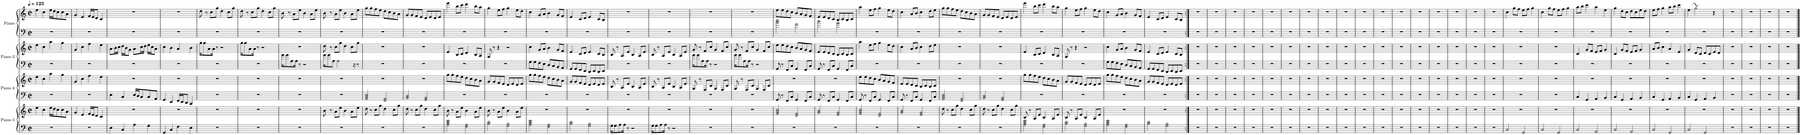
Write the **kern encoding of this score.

**kern	**kern	**kern	**kern	**kern	**kern	**kern	**kern
*part4	*part4	*part3	*part3	*part2	*part2	*part1	*part1
*staff8	*staff7	*staff6	*staff5	*staff4	*staff3	*staff2	*staff1
*I"Piano 3	*	*I"Piano 4	*	*I"Piano 2	*	*I"Piano	*
*I'Pno. 3	*	*I'Pno. 4	*	*I'Pno. 2	*	*I'Pno.	*
*clefF4	*clefG2	*clefF4	*clefG2	*clefF4	*clefG2	*clefF4	*clefG2
*k[]	*k[]	*k[]	*k[]	*k[]	*k[]	*k[]	*k[]
*M2/2	*M2/2	*M2/2	*M2/2	*M2/2	*M2/2	*M2/2	*M2/2
*met(c|)	*met(c|)	*met(c|)	*met(c|)	*met(c|)	*met(c|)	*met(c|)	*met(c|)
*MM123	*MM123	*MM123	*MM123	*MM123	*MM123	*MM123	*MM123
=1	=1	=1	=1	=1	=1	=1	=1
1r	4ee\	1r	4ee\	1r	4ee\	1r	4ee\
.	4cc\	.	4cc\	.	4cc\	.	4cc\
.	16ee\LL	.	4aa\	.	4aa\	.	16ee\LL
.	16dd\J	.	.	.	.	.	16dd\J
.	8cc\	.	.	.	.	.	8cc\
.	8cc\	.	4gg\	.	4gg\	.	8cc\
.	8a\J	.	.	.	.	.	8a\J
=2	=2	=2	=2	=2	=2	=2	=2
1r	4g/	1r	4g/	1r	4g/	1r	4g/
.	4e/	.	4cc\	.	4cc\	.	4e/
.	16f/LL	.	4ff\	.	4ff\	.	16f/LL
.	16e/J	.	.	.	.	.	16e/J
.	8d/J	.	.	.	.	.	8d/J
.	4c/	.	4ee\	.	4ee\	.	4c/
=3	=3	=3	=3	=3	=3	=3	=3
4E\	1r	4E\	1r	1r	8a\L	1r	1r
.	.	.	.	.	16b\L	.	.
.	.	.	.	.	16cc\JJ	.	.
4C/	.	4C/	.	.	16dd\LL	.	.
.	.	.	.	.	16b\J	.	.
.	.	.	.	.	8g\J	.	.
4A\	.	16E/LL	.	.	8a\L	.	.
.	.	16D/J	.	.	.	.	.
.	.	8C/	.	.	16cc\L	.	.
.	.	.	.	.	16dd\JJ	.	.
4G\	.	8C/	.	.	16ee\LL	.	.
.	.	.	.	.	16cc\J	.	.
.	.	8AA/J	.	.	8a\J	.	.
=4	=4	=4	=4	=4	=4	=4	=4
4GG/	1r	4GG/	1r	1r	4cc\	1r	1r
4C/	.	4EE/	.	.	4b\	.	.
4F\	.	16FF/LL	.	.	4a/	.	.
.	.	16EE/J	.	.	.	.	.
.	.	8DD/J	.	.	.	.	.
4E\	.	4CC/	.	.	4b\	.	.
=5	=5	=5	=5	=5	=5	=5	=5
1r	1r	1r	1r	1r	16gg\KL	1r	8dd\
.	.	.	.	.	8gg\	.	.
.	.	.	.	.	.	.	8r
.	.	.	.	.	8a\	.	.
.	.	.	.	.	.	.	8cc\L
.	.	.	.	.	16a\Jk	.	.
.	.	.	.	.	8r	.	8gg\J
.	.	.	.	.	2r	.	4dd\
.	.	.	.	.	.	.	8cc\L
.	.	.	.	.	.	.	8gg\J
=6	=6	=6	=6	=6	=6	=6	=6
1r	1r	1r	1r	1r	16gg\KL	1r	8dd\
.	.	.	.	.	8gg\	.	.
.	.	.	.	.	.	.	8r
.	.	.	.	.	8a\	.	.
.	.	.	.	.	.	.	8cc\L
.	.	.	.	.	16a\Jk	.	.
.	.	.	.	.	8r	.	8gg\J
.	.	.	.	.	2r	.	4dd\
.	.	.	.	.	.	.	8cc\L
.	.	.	.	.	.	.	8gg\J
=7	=7	=7	=7	=7	=7	=7	=7
1r	1r	1r	1r	16g\KL	1r	1r	8b\
.	.	.	.	8g\	.	.	.
.	.	.	.	.	.	.	8r
.	.	.	.	8A\	.	.	.
.	.	.	.	.	.	.	8a\L
.	.	.	.	16A\Jk	.	.	.
.	.	.	.	8r	.	.	8ee\J
.	.	.	.	2r	.	.	4b\
.	.	.	.	.	.	.	8a\L
.	.	.	.	.	.	.	8ee\J
=8	=8	=8	=8	=8	=8	=8	=8
1r	8b\	1r	1r	16g\KL	8dd\	1r	8b\
.	.	.	.	8g\	.	.	.
.	8r	.	.	.	8r	.	8r
.	.	.	.	8A\J	.	.	.
.	8a\L	.	.	.	8cc\L	.	8a\L
.	.	.	.	2A\	.	.	.
.	8ee\J	.	.	.	8gg\J	.	8ee\J
.	4b\	.	.	.	4dd\	.	4b\
.	8a\L	.	.	.	8cc\L	.	8a\L
.	.	.	.	16r	.	.	.
.	8ee\J	.	.	8r	8gg\J	.	8ee\J
=9	=9	=9	=9	=9	=9	=9	=9
1r	8dd\	2AA/ 2C/ 2E/	1r	1r	1r	1r	8gg\L
.	8r	.	.	.	.	.	8gg\
.	8cc\L	.	.	.	.	.	8ff\
.	8gg\J	.	.	.	.	.	8ee\J
.	4dd\	2FF/ 2AA/	.	.	.	.	8dd\L
.	.	.	.	.	.	.	8cc\
.	8cc\L	.	.	.	.	.	8b\
.	8gg\J	.	.	.	.	.	8a\J
=10	=10	=10	=10	=10	=10	=10	=10
1r	8dd\	2BB/ 2D/	1r	1r	1r	1r	8g/L
.	8r	.	.	.	.	.	8g/
.	8cc\L	.	.	.	.	.	8f/
.	8gg\J	.	.	.	.	.	8e/J
.	4dd\	2GG/ 2BB/	.	.	.	.	8d/L
.	.	.	.	.	.	.	8e/
.	8cc\L	.	.	.	.	.	8d/
.	8gg\J	.	.	.	.	.	8e/J
=11	=11	=11	=11	=11	=11	=11	=11
2A\ 2c\ 2e\	8b\	1r	8gg\L	1r	4e/	1r	4eee\
.	8r	.	8gg\	.	.	.	.
.	8a\L	.	8ff\	.	8B/L	.	8bb\L
.	8ee\J	.	8ee\J	.	8c/J	.	8ccc\J
2F\ 2A\	4b\	.	8dd\L	.	4d/	.	4ddd\
.	.	.	8cc\	.	.	.	.
.	8a\L	.	8b\	.	8B/L	.	8bb\L
.	8ee\J	.	8a\J	.	8A/J	.	8aa\J
=12	=12	=12	=12	=12	=12	=12	=12
2B\ 2d\	8b\	1r	8g/L	1r	8G/	1r	4gg\
.	8r	.	8g/	.	8r	.	.
.	8a\L	.	8f/	.	4r	.	8ee\L
.	8ee\J	.	8e/J	.	.	.	8ff\J
2G\ 2B\	4b\	.	8d/L	.	2r	.	4gg\
.	.	.	8e/	.	.	.	.
.	8a\L	.	8d/	.	.	.	8ee\L
.	8ee\J	.	8e/J	.	.	.	8dd\J
=13	=13	=13	=13	=13	=13	=13	=13
2A\ 2c\ 2e\	1r	1r	8gg\L	8G\L	4cc\	1r	4cc\
.	.	.	8gg\	8G\	.	.	.
.	.	.	8ff\	8F\	8g/L	.	8g/L
.	.	.	8ee\J	8E\J	8a/J	.	8a/J
2F\ 2A\	.	.	8dd\L	8D/L	4b\	.	4b\
.	.	.	8cc\	8C/	.	.	.
.	.	.	8b\	8BB/	8g/L	.	8g/L
.	.	.	8a\J	8AA/J	8f/J	.	8f/J
=14	=14	=14	=14	=14	=14	=14	=14
2B\ 2d\	1r	1r	8g/L	8GG/L	4e/	1r	4e/
.	.	.	8g/	8GG/	.	.	.
.	.	.	8f/	8FF/	8c/L	.	8c/L
.	.	.	8e/J	8EE/J	8d/J	.	8d/J
2G\ 2B\	.	.	8d/L	8DD/L	4e/	.	4e/
.	.	.	8e/	8EE/	.	.	.
.	.	.	8d/	8DD/	8c/L	.	8c/L
.	.	.	8e/J	8EE/J	8B/J	.	8B/J
=15	=15	=15	=15	=15	=15	=15	=15
16G\KL	1r	1r	8B/	1r	8B/	1r	1r
8G\	.	.	.	.	.	.	.
.	.	.	8r	.	8r	.	.
8A\	.	.	.	.	.	.	.
.	.	.	8A/L	.	8A/L	.	.
16A\Jk	.	.	.	.	.	.	.
8r	.	.	8e/J	.	8e/J	.	.
2r	.	.	4B/	.	4B/	.	.
.	.	.	8A/L	.	8A/L	.	.
.	.	.	8e/J	.	8e/J	.	.
=16	=16	=16	=16	=16	=16	=16	=16
16G\KL	1r	1r	8B/	1r	8B/	1r	1r
8G\	.	.	.	.	.	.	.
.	.	.	8r	.	8r	.	.
8A\	.	.	.	.	.	.	.
.	.	.	8A/L	.	8A/L	.	.
16A\Jk	.	.	.	.	.	.	.
8r	.	.	8e/J	.	8e/J	.	.
2r	.	.	4B/	.	4B/	.	.
.	.	.	8A/L	.	8A/L	.	.
.	.	.	8e/J	.	8e/J	.	.
=17	=17	=17	=17	=17	=17	=17	=17
1r	1r	1r	8G/	16g\KL	8g/	1r	1r
.	.	.	.	8g\	.	.	.
.	.	.	8r	.	8r	.	.
.	.	.	.	8A\	.	.	.
.	.	.	8F/L	.	8f/L	.	.
.	.	.	.	16A\Jk	.	.	.
.	.	.	8c/J	8r	8cc/J	.	.
.	.	.	4G/	2r	4g/	.	.
.	.	.	8F/L	.	8f/L	.	.
.	.	.	8c/J	.	8cc/J	.	.
=18	=18	=18	=18	=18	=18	=18	=18
1r	1r	1r	8G/	16g\KL	8g/	1r	1r
.	.	.	.	8g\	.	.	.
.	.	.	8r	.	8r	.	.
.	.	.	.	8A\	.	.	.
.	.	.	8F/L	.	8f/L	.	.
.	.	.	.	16A\Jk	.	.	.
.	.	.	8c/J	8r	8cc/J	.	.
.	.	.	4G/	2r	4g/	.	.
.	.	.	8F/L	.	8f/L	.	.
.	.	.	8c/J	.	8cc/J	.	.
=19	=19	=19	=19	=19	=19	=19	=19
1r	2f/ 2a/ 2cc/	8GG/	1r	8GG/	8ee\L	2a\ 2cc\	8ee\L
.	.	8r	.	8r	8ee\	.	8ee\
.	.	8FF/L	.	8FF/L	8dd\	.	8dd\
.	.	8C/J	.	8C/J	8cc\J	.	8cc\J
.	2d/ 2f/	4GG/	.	4GG/	8b/L	2f\	8b/L
.	.	.	.	.	8a/	.	8a/
.	.	8FF/L	.	8FF/L	8g/	.	8g/
.	.	8C/J	.	8C/J	8f/J	.	8f/J
=20	=20	=20	=20	=20	=20	=20	=20
1r	2g/ 2b/	8GG/	1r	8GG/	8e/L	2b\	8e/L
.	.	8r	.	8r	8e/	.	8e/
.	.	8FF/L	.	8FF/L	8d/	.	8d/
.	.	8C/J	.	8C/J	8c/J	.	8c/J
.	2e/ 2g/	4GG/	.	4GG/	8B/L	2g\	8B/L
.	.	.	.	.	8c/	.	8c/
.	.	8FF/L	.	8FF/L	8B/	.	8B/
.	.	8C/J	.	8C/J	8c/J	.	8c/J
=21	=21	=21	=21	=21	=21	=21	=21
1r	2f/ 2a/ 2cc/	8GG/	8ee\L	1r	4aa\	1r	4aa\
.	.	8r	8ee\	.	.	.	.
.	.	8FF/L	8dd\	.	8ee\L	.	8ee\L
.	.	8C/J	8cc\J	.	8ff\J	.	8ff\J
.	2d/ 2f/	4GG/	8b/L	.	4gg\	.	4gg\
.	.	.	8a/	.	.	.	.
.	.	8FF/L	8g/	.	8ee\L	.	8ee\L
.	.	8C/J	8f/J	.	8dd\J	.	8dd\J
=22	=22	=22	=22	=22	=22	=22	=22
1r	2g/ 2b/	8GG/	8e/L	1r	4cc\	1r	4cc\
.	.	8r	8e/	.	.	.	.
.	.	8FF/L	8d/	.	8a/L	.	8a/L
.	.	8C/J	8c/J	.	8b/J	.	8b/J
.	2e/ 2g/	4GG/	8B/L	.	4cc\	.	4cc\
.	.	.	8c/	.	.	.	.
.	.	8FF/L	8B/	.	8dd\L	.	8dd\L
.	.	8C/J	8c/J	.	8ee\J	.	8ee\J
=23	=23	=23	=23	=23	=23	=23	=23
1r	8dd\	2AA/ 2C/ 2E/	1r	1r	1r	1r	8gg\L
.	8r	.	.	.	.	.	8gg\
.	8cc\L	.	.	.	.	.	8ff\
.	8gg\J	.	.	.	.	.	8ee\J
.	4dd\	2FF/ 2AA/	.	.	.	.	8dd\L
.	.	.	.	.	.	.	8cc\
.	8cc\L	.	.	.	.	.	8b\
.	8gg\J	.	.	.	.	.	8a\J
=24	=24	=24	=24	=24	=24	=24	=24
1r	8dd\	2BB/ 2D/	1r	1r	1r	1r	8g/L
.	8r	.	.	.	.	.	8g/
.	8cc\L	.	.	.	.	.	8f/
.	8gg\J	.	.	.	.	.	8e/J
.	4dd\	2GG/ 2BB/	.	.	.	.	8d/L
.	.	.	.	.	.	.	8e/
.	8cc\L	.	.	.	.	.	8d/
.	8gg\J	.	.	.	.	.	8e/J
=25	=25	=25	=25	=25	=25	=25	=25
2A\ 2c\ 2e\	8B/	1r	8gg\L	1r	4e/	1r	4eee\
.	8r	.	8gg\	.	.	.	.
.	8A/L	.	8ff\	.	8B/L	.	8bb\L
.	8e/J	.	8ee\J	.	8c/J	.	8ccc\J
2F\ 2A\	4B/	.	8dd\L	.	4d/	.	4ddd\
.	.	.	8cc\	.	.	.	.
.	8A/L	.	8b\	.	8B/L	.	8bb\L
.	8e/J	.	8a\J	.	8A/J	.	8aa\J
=26	=26	=26	=26	=26	=26	=26	=26
2B\ 2d\	8B/	1r	8g/L	1r	8G/	1r	4gg\
.	8r	.	8g/	.	8r	.	.
.	8A/L	.	8f/	.	4r	.	8ee\L
.	8e/J	.	8e/J	.	.	.	8ff\J
2G\ 2B\	4B/	.	8d/L	.	2r	.	4gg\
.	.	.	8e/	.	.	.	.
.	8A/L	.	8d/	.	.	.	8ee\L
.	8e/J	.	8e/J	.	.	.	8dd\J
=27	=27	=27	=27	=27	=27	=27	=27
2A\ 2c\ 2e\	1r	1r	8gg\L	8G\L	4cc\	1r	4cc\
.	.	.	8gg\	8G\	.	.	.
.	.	.	8ff\	8F\	8g/L	.	8g/L
.	.	.	8ee\J	8E\J	8a/J	.	8a/J
2F\ 2A\	.	.	8dd\L	8D/L	4b\	.	4b\
.	.	.	8cc\	8C/	.	.	.
.	.	.	8b\	8BB/	8g/L	.	8g/L
.	.	.	8a\J	8AA/J	8f/J	.	8f/J
=28	=28	=28	=28	=28	=28	=28	=28
2B\ 2d\	1r	1r	8g/L	8GG/L	4e/	1r	4e/
.	.	.	8g/	8GG/	.	.	.
.	.	.	8f/	8FF/	8c/L	.	8c/L
.	.	.	8e/J	8EE/J	8d/J	.	8d/J
2G\ 2B\	.	.	8d/L	8DD/L	4e/	.	4e/
.	.	.	8e/	8EE/	.	.	.
.	.	.	8d/	8DD/	8c/L	.	8c/L
.	.	.	8e/J	8EE/J	8B/J	.	8B/J
=29:|!	=29:|!	=29:|!	=29:|!	=29:|!	=29:|!	=29:|!	=29:|!
1r	1r	1r	1r	1r	1r	1r	1r
=30	=30	=30	=30	=30	=30	=30	=30
1r	1r	1r	1r	1r	1r	1r	1r
=31	=31	=31	=31	=31	=31	=31	=31
1r	1r	1r	1r	1r	1r	1r	1r
=32	=32	=32	=32	=32	=32	=32	=32
1r	1r	1r	1r	1r	1r	1r	1r
=33	=33	=33	=33	=33	=33	=33	=33
1r	1r	1r	1r	1r	1r	1r	1r
=34	=34	=34	=34	=34	=34	=34	=34
1r	1r	1r	1r	1r	1r	1r	1r
=35	=35	=35	=35	=35	=35	=35	=35
1r	1r	1r	1r	1r	1r	1r	1r
=36	=36	=36	=36	=36	=36	=36	=36
1r	1r	1r	1r	1r	1r	1r	1r
=37	=37	=37	=37	=37	=37	=37	=37
1r	1r	1r	1r	1r	1r	1r	1r
=38	=38	=38	=38	=38	=38	=38	=38
1r	1r	1r	1r	1r	1r	1r	1r
=39	=39	=39	=39	=39	=39	=39	=39
1r	1r	1r	1r	1r	1r	1r	1r
=40	=40	=40	=40	=40	=40	=40	=40
1r	1r	1r	1r	1r	1r	1r	1r
=41	=41	=41	=41	=41	=41	=41	=41
1r	1r	1r	1r	1r	1r	1r	1r
=42	=42	=42	=42	=42	=42	=42	=42
1r	1r	1r	1r	1r	1r	1r	1r
=43	=43	=43	=43	=43	=43	=43	=43
1r	1r	1r	1r	1r	1r	1r	1r
=44	=44	=44	=44	=44	=44	=44	=44
1r	1r	1r	1r	1r	1r	1r	1r
=45	=45	=45	=45	=45	=45	=45	=45
1r	1r	1r	1r	1r	1r	1r	1r
=46	=46	=46	=46	=46	=46	=46	=46
2C/	1r	1r	1r	1r	1r	1r	4cc\
.	.	.	.	.	.	.	8gg\L
.	.	.	.	.	.	.	8ff\J
2GG/	.	.	.	.	.	.	8ee\L
.	.	.	.	.	.	.	8ff\J
.	.	.	.	.	.	.	4gg\
=47	=47	=47	=47	=47	=47	=47	=47
2C/	1r	1r	1r	1r	1r	1r	4cc\
.	.	.	.	.	.	.	8gg\L
.	.	.	.	.	.	.	8ff\J
2GG/	.	.	.	.	.	.	8ee\L
.	.	.	.	.	.	.	8ff\J
.	.	.	.	.	.	.	4gg\
=48	=48	=48	=48	=48	=48	=48	=48
2C/	1r	4C/	1r	1r	4c/	1r	8aa\L
.	.	.	.	.	.	.	8bb\J
.	.	4GG/	.	.	8g/L	.	4ccc\
.	.	.	.	.	8f/J	.	.
2AA/	.	4AA/	.	.	8e/L	.	4aa\
.	.	.	.	.	8f/J	.	.
.	.	4BB/	.	.	4g/	.	4ee\
=49	=49	=49	=49	=49	=49	=49	=49
2C/	1r	4C/	1r	1r	4c/	1r	4gg\
.	.	4GG/	.	.	8g/L	.	8dd\L
.	.	.	.	.	8f/J	.	8cc\J
2AA/	.	4AA/	.	.	8e/L	.	8dd\L
.	.	.	.	.	8f/J	.	8cc\
.	.	4BB/	.	.	4g/	.	8ee\
.	.	.	.	.	.	.	8dd\J
=50	=50	=50	=50	=50	=50	=50	=50
2C/	1r	4C/	1r	1r	8a/L	1r	8ee\L
.	.	.	.	.	8b/J	.	8ff\J
.	.	4GG/	.	.	4cc\	.	4gg\
2GG/	.	4AA/	.	.	4a/	.	8aa\L
.	.	.	.	.	.	.	8bb\J
.	.	4BB/	.	.	4e/	.	4ccc\
=51	=51	=51	=51	=51	=51	=51	=51
2C/	1r	4C/	1r	1r	4g/	1r	4ee\
.	.	4GG/	.	.	8d/L	.	2gg\
.	.	.	.	.	8c/J	.	.
2GG/	.	4AA/	.	.	8d/L	.	.
.	.	.	.	.	8c/	.	.
.	.	4BB/	.	.	8e/	.	4r
.	.	.	.	.	8d/J	.	.
=52	=52	=52	=52	=52	=52	=52	=52
1r	1r	1r	1r	1r	1r	1r	1r
=53	=53	=53	=53	=53	=53	=53	=53
1r	1r	1r	1r	1r	1r	1r	1r
=54	=54	=54	=54	=54	=54	=54	=54
1r	1r	1r	1r	1r	1r	1r	1r
=55	=55	=55	=55	=55	=55	=55	=55
1r	1r	1r	1r	1r	1r	1r	1r
==	==	==	==	==	==	==	==
*-	*-	*-	*-	*-	*-	*-	*-
